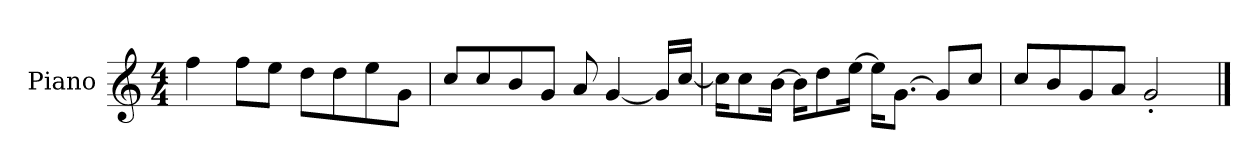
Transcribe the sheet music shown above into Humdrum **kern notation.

**kern
*part1
*staff1
*I"Piano
*I'P-no
*clefG2
*k[]
*M4/4
*MM90
=1
4ff\
8ff\L
8ee\J
8dd\L
8dd\
8ee\
8g\J
=2
8cc/L
8cc/
8b/
8g/J
8a/
[4g/
16g/LL]
[16cc/JJ
=3
16cc\KL]
8cc\
[16b\Jk
16b\KL]
8dd\
[16ee\Jk
16ee\KL]
[8.g\J
8g/L]
8cc/J
=4
8cc/L
8b/
8g/
8a/J
2g'/
==
*-
